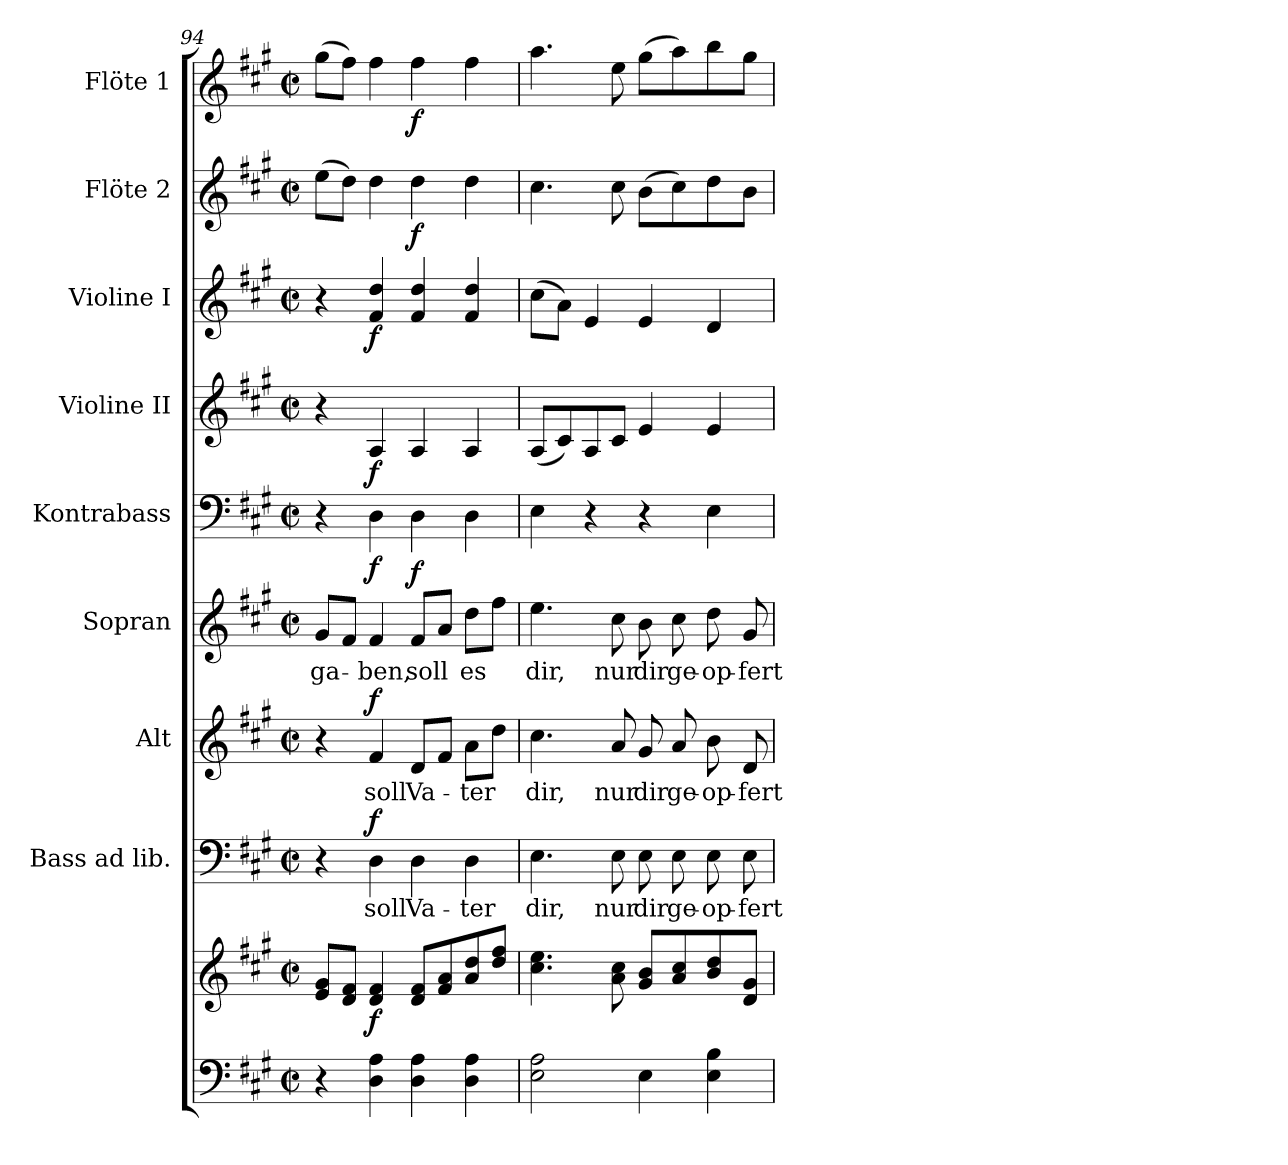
**kern	**kern	**dynam	**kern	**text	**dynam	**kern	**text	**dynam	**kern	**text	**dynam	**kern	**dynam	**kern	**dynam	**kern	**dynam	**kern	**dynam	**kern	**dynam
*part9	*part9	*part9	*part8	*part8	*part8	*part7	*part7	*part7	*part6	*part6	*part6	*part5	*part5	*part4	*part4	*part3	*part3	*part2	*part2	*part1	*part1
*staff10	*staff9	*staff9/10	*staff8	*staff8	*staff8	*staff7	*staff7	*staff7	*staff6	*staff6	*staff6	*staff5	*staff5	*staff4	*staff4	*staff3	*staff3	*staff2	*staff2	*staff1	*staff1
*	*	*	*I"Bass ad lib.	*	*	*I"Alt	*	*	*I"Sopran	*	*	*I"Kontrabass	*	*I"Violine II	*	*I"Violine I	*	*I"Flöte 2	*	*I"Flöte 1	*
*	*	*	*I'B.	*	*	*I'A.	*	*	*I'S.	*	*	*I'Kb.	*	*I'Vl. II	*	*I'Vl. I	*	*I'Fl. 2	*	*I'Fl. 1	*
*clefF4	*clefG2	*	*clefF4	*	*	*clefG2	*	*	*clefG2	*	*	*clefF4	*	*clefG2	*	*clefG2	*	*clefG2	*	*clefG2	*
*	*	*	*	*	*	*	*	*	*	*	*	*ITrd7c12	*	*	*	*	*	*	*	*	*
*k[f#c#g#]	*k[f#c#g#]	*	*k[f#c#g#]	*	*	*k[f#c#g#]	*	*	*k[f#c#g#]	*	*	*k[f#c#g#]	*	*k[f#c#g#]	*	*k[f#c#g#]	*	*k[f#c#g#]	*	*k[f#c#g#]	*
*A:	*A:	*	*A:	*	*	*A:	*	*	*A:	*	*	*A:	*	*A:	*	*A:	*	*A:	*	*A:	*
*M2/2	*M2/2	*	*M2/2	*	*	*M2/2	*	*	*M2/2	*	*	*M2/2	*	*M2/2	*	*M2/2	*	*M2/2	*	*M2/2	*
*met(c|)	*met(c|)	*	*met(c|)	*	*	*met(c|)	*	*	*met(c|)	*	*	*met(c|)	*	*met(c|)	*	*met(c|)	*	*met(c|)	*	*met(c|)	*
=94	=94	=94	=94	=94	=94	=94	=94	=94	=94	=94	=94	=94	=94	=94	=94	=94	=94	=94	=94	=94	=94
!	!	!	!	!	!	!	!	!	!	!LO:LY:b	!	!	!	!	!	!	!	!	!	!	!
4r	8e/ 8g#/L	.	4r	.	.	4r	.	.	8g#/L	-ga-	.	4r	.	4r	.	4r	.	(>8ee\L	.	(>8gg#\L	.
.	8d/ 8f#/J	.	.	.	.	.	.	.	8f#/J	.	.	.	.	.	.	.	.	8dd\J)	.	8ff#\J)	.
!	!	!LO:DY:b	!	!LO:LY:b	!LO:DY:a	!	!LO:LY:b	!LO:DY:a	!	!LO:LY:b	!	!	!LO:DY:b	!	!LO:DY:b	!	!LO:DY:b	!	!	!	!
4D\ 4A\	4d/ 4f#/	f	4D\	soll	f	4f#/	soll	f	4f#/	-ben,	.	4DD\	f	4A/	f	4f#/ 4dd/	f	4dd\	.	4ff#\	.
!	!	!	!	!LO:LY:b	!	!	!LO:LY:b	!	!	!LO:LY:b	!LO:DY:a	!	!	!	!	!	!	!	!LO:DY:b	!	!LO:DY:b
4D\ 4A\	8d/ 8f#/L	.	4D\	Va-	.	8d/L	Va-	.	8f#/L	soll	f	4DD\	.	4A/	.	4f#/ 4dd/	.	4dd\	f	4ff#\	f
.	8f#/ 8a/	.	.	.	.	8f#/J	.	.	8a/J	.	.	.	.	.	.	.	.	.	.	.	.
!	!	!	!	!LO:LY:b	!	!	!LO:LY:b	!	!	!LO:LY:b	!	!	!	!	!	!	!	!	!	!	!
4D\ 4A\	8a/ 8dd/	.	4D\	-ter	.	8a\L	-ter	.	8dd\L	es	.	4DD\	.	4A/	.	4f#/ 4dd/	.	4dd\	.	4ff#\	.
.	8dd/ 8ff#/J	.	.	.	.	8dd\J	.	.	8ff#\J	.	.	.	.	.	.	.	.	.	.	.	.
=95	=95	=95	=95	=95	=95	=95	=95	=95	=95	=95	=95	=95	=95	=95	=95	=95	=95	=95	=95	=95	=95
!	!	!	!	!LO:LY:b	!	!	!LO:LY:b	!	!	!LO:LY:b	!	!	!	!	!	!	!	!	!	!	!
2E\ 2A\	4.cc#\ 4.ee\	.	4.E\	dir,	.	4.cc#\	dir,	.	4.ee\	dir,	.	4EE\	.	(<8A/L	.	(>8cc#\L	.	4.cc#\	.	4.aa\	.
.	.	.	.	.	.	.	.	.	.	.	.	.	.	8c#/)	.	8a\J)	.	.	.	.	.
.	.	.	.	.	.	.	.	.	.	.	.	4r	.	8A/	.	4e/	.	.	.	.	.
!	!	!	!	!LO:LY:b	!	!	!LO:LY:b	!	!	!LO:LY:b	!	!	!	!	!	!	!	!	!	!	!
.	8a\ 8cc#\	.	8E\	nur	.	8a/	nur	.	8cc#\	nur	.	.	.	8c#/J	.	.	.	8cc#\	.	8ee\	.
!	!	!	!	!LO:LY:b	!	!	!LO:LY:b	!	!	!LO:LY:b	!	!	!	!	!	!	!	!	!	!	!
4E\	8g#/ 8b/L	.	8E\	dir	.	8g#/	dir	.	8b\	dir	.	4r	.	4e/	.	4e/	.	(>8b\L	.	(>8gg#\L	.
!	!	!	!	!LO:LY:b	!	!	!LO:LY:b	!	!	!LO:LY:b	!	!	!	!	!	!	!	!	!	!	!
.	8a/ 8cc#/	.	8E\	ge-	.	8a/	ge-	.	8cc#\	ge-	.	.	.	.	.	.	.	8cc#\)	.	8aa\)	.
!	!	!	!	!LO:LY:b	!	!	!LO:LY:b	!	!	!LO:LY:b	!	!	!	!	!	!	!	!	!	!	!
4E\ 4B\	8b/ 8dd/	.	8E\	-op-	.	8b\	-op-	.	8dd\	-op-	.	4EE\	.	4e/	.	4d/	.	8dd\	.	8bb\	.
!	!	!	!	!LO:LY:b	!	!	!LO:LY:b	!	!	!LO:LY:b	!	!	!	!	!	!	!	!	!	!	!
.	8d/ 8g#/J	.	8E\	-fert	.	8d/	-fert	.	8g#/	-fert	.	.	.	.	.	.	.	8b\J	.	8gg#\J	.
=	=	=	=	=	=	=	=	=	=	=	=	=	=	=	=	=	=	=	=	=	=
*-	*-	*-	*-	*-	*-	*-	*-	*-	*-	*-	*-	*-	*-	*-	*-	*-	*-	*-	*-	*-	*-
